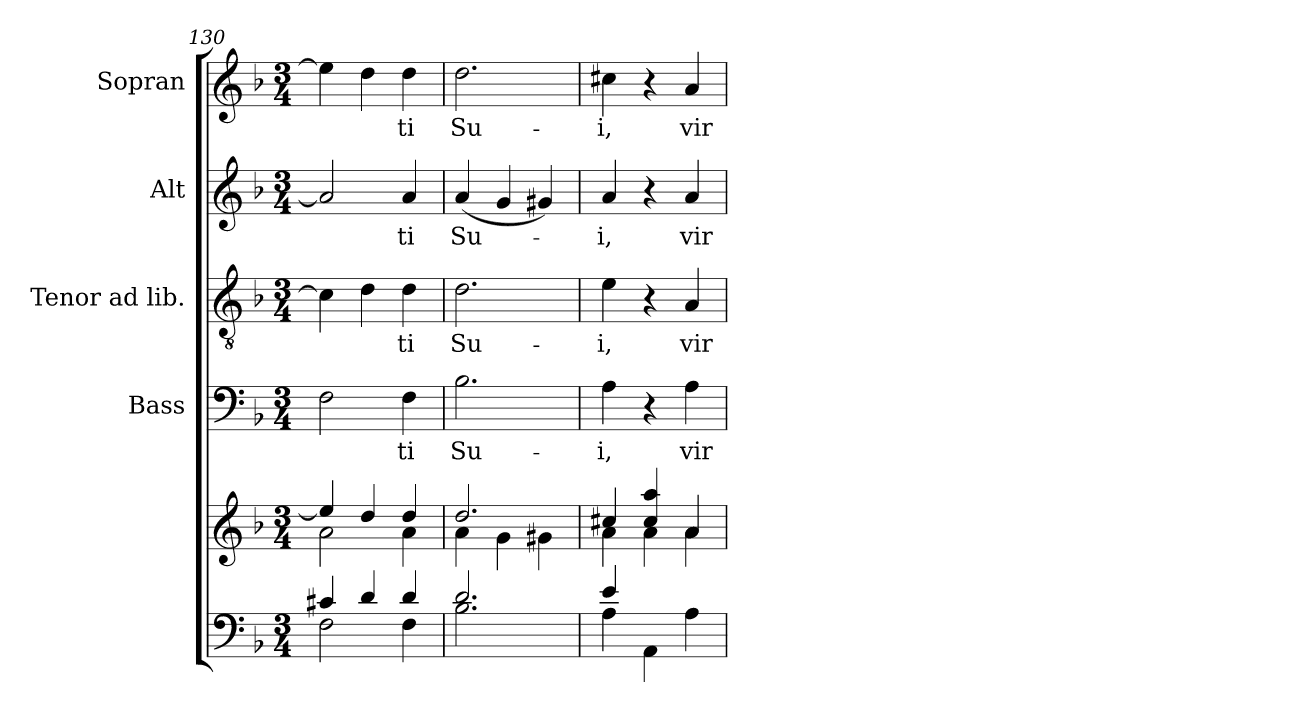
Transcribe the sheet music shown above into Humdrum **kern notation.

**kern	**kern	**kern	**text	**kern	**text	**kern	**text	**kern	**text
*part5	*part5	*part4	*part4	*part3	*part3	*part2	*part2	*part1	*part1
*staff6	*staff5	*staff4	*staff4	*staff3	*staff3	*staff2	*staff2	*staff1	*staff1
*	*	*I"Bass	*	*I"Tenor ad lib.	*	*I"Alt	*	*I"Sopran	*
*	*	*I'B.	*	*I'T.	*	*I'A.	*	*I'S.	*
*clefF4	*clefG2	*clefF4	*	*clefGv2	*	*clefG2	*	*clefG2	*
*k[b-]	*k[b-]	*k[b-]	*	*k[b-]	*	*k[b-]	*	*k[b-]	*
*F:	*F:	*F:	*	*F:	*	*F:	*	*F:	*
*M3/4	*M3/4	*M3/4	*	*M3/4	*	*M3/4	*	*M3/4	*
=130	=130	=130	=130	=130	=130	=130	=130	=130	=130
*^	*^	*	*	*	*	*	*	*	*
4c#X/	2F\	4ee/]	2a\	2F\	.	4c#\]	.	2a/]	.	4ee\]	.
4d/	.	4dd/	.	.	.	4d\	.	.	.	4dd\	.
!	!	!	!	!	!LO:LY:b	!	!LO:LY:b	!	!LO:LY:b	!	!LO:LY:b
4d/	4F\	4dd/	4a\	4F\	-ti	4d\	-ti	4a/	-ti	4dd\	-ti
=131	=131	=131	=131	=131	=131	=131	=131	=131	=131	=131	=131
!	!	!	!	!	!LO:LY:b	!	!LO:LY:b	!	!LO:LY:b	!	!LO:LY:b
2.d/	2.B-\	2.dd/	4a\	2.B-\	Su-	2.d\	Su-	(<4a/	Su-	2.dd\	Su-
.	.	.	4g\	.	.	.	.	4g/	.	.	.
.	.	.	4g#X\	.	.	.	.	4g#X/)	.	.	.
=132	=132	=132	=132	=132	=132	=132	=132	=132	=132	=132	=132
!	!	!	!	!	!LO:LY:b	!	!LO:LY:b	!	!LO:LY:b	!	!LO:LY:b
4e/	4A\	4cc#X/	4a\	4A\	-i,	4e\	-i,	4a/	-i,	4cc#X\	-i,
2ryy	4AA\	4cc#/ 4aa/	4a\	4r	.	4r	.	4r	.	4r	.
!	!	!	!	!	!LO:LY:b	!	!LO:LY:b	!	!LO:LY:b	!	!LO:LY:b
.	4A\	4a/	4a\	4A\	vir-	4A/	vir-	4a/	vir-	4a/	vir-
*v	*v	*	*	*	*	*	*	*	*	*	*
*	*v	*v	*	*	*	*	*	*	*	*
=	=	=	=	=	=	=	=	=	=
*-	*-	*-	*-	*-	*-	*-	*-	*-	*-
